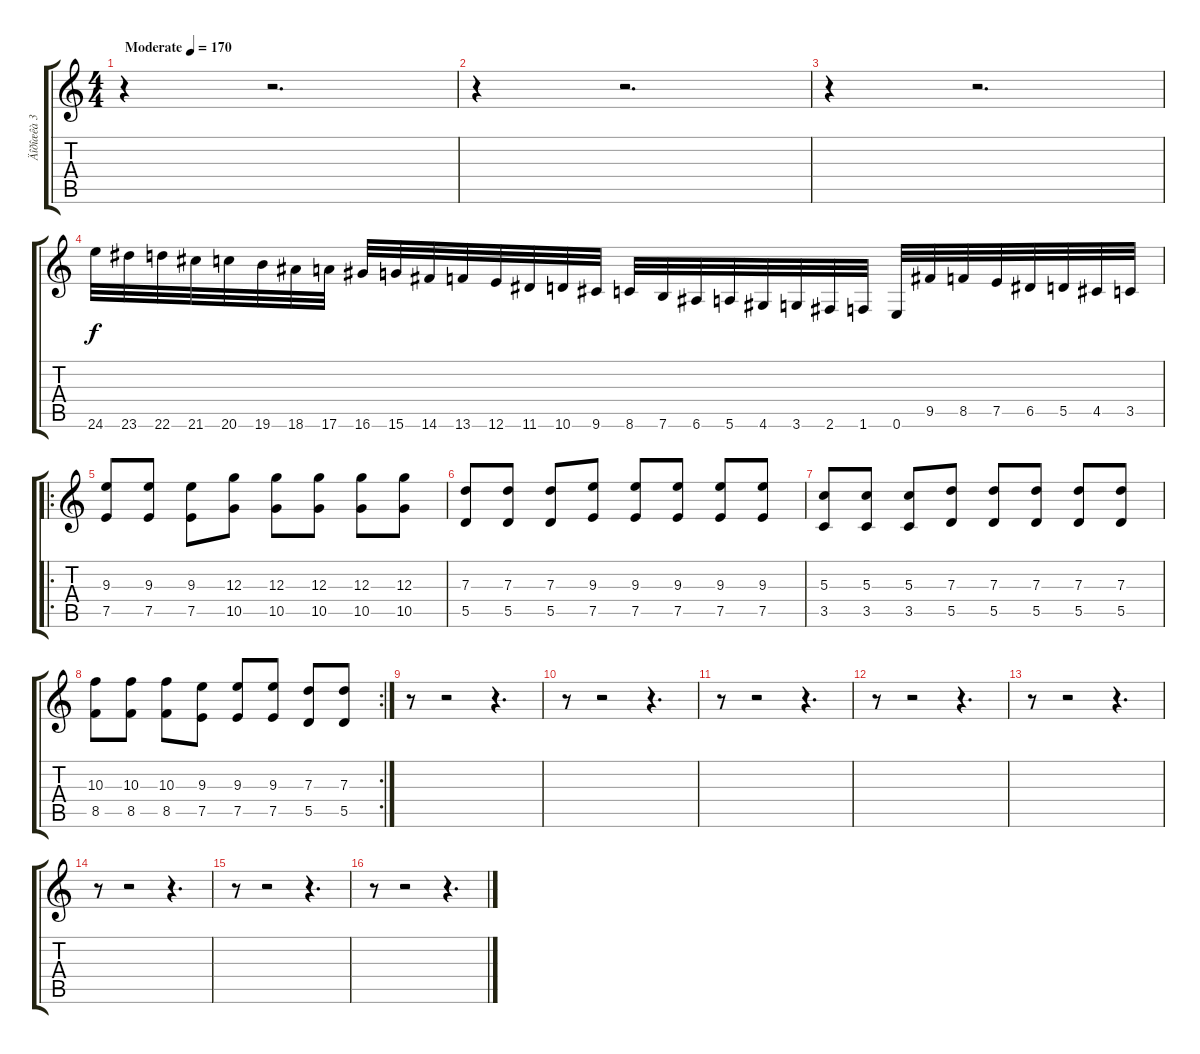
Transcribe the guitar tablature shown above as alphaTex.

\track ("Äîðîæêà 3" "Äîðîæêà 3") {instrument overdrivenguitar}
\staff {score tabs}
\tuning (E4 B3 G3 D3 A2 E2) {hide}
\ts (4 4)
\tempo (170 "Moderate")
\clef g2
\ks c
r.4{dy f instrument overdrivenguitar} r.2{d} |
r.4 r.2{d} |
r.4 r.2{d} |
24.6.32 23.6.32 22.6.32 21.6.32 20.6.32 19.6.32 18.6.32 17.6.32 16.6.32 15.6.32 14.6.32 13.6.32 12.6.32 11.6.32 10.6.32 9.6.32 8.6.32 7.6.32 6.6.32 5.6.32 4.6.32 3.6.32 2.6.32 1.6.32 0.6.32 9.5.32 8.5.32 7.5.32 6.5.32 5.5.32 4.5.32 3.5.32 |
\ro
(9.3 7.5).8 (9.3 7.5).8 (9.3 7.5).8 (12.3 10.5).8 (12.3 10.5).8 (12.3 10.5).8 (12.3 10.5).8 (12.3 10.5).8 |
(7.3 5.5).8 (7.3 5.5).8 (7.3 5.5).8 (9.3 7.5).8 (9.3 7.5).8 (9.3 7.5).8 (9.3 7.5).8 (9.3 7.5).8 |
(5.3 3.5).8 (5.3 3.5).8 (5.3 3.5).8 (7.3 5.5).8 (7.3 5.5).8 (7.3 5.5).8 (7.3 5.5).8 (7.3 5.5).8 |
\rc 2
(10.3 8.5).8 (10.3 8.5).8 (10.3 8.5).8 (9.3 7.5).8 (9.3 7.5).8 (9.3 7.5).8 (7.3 5.5).8 (7.3 5.5).8 |
r.8 r.2 r.4{d} |
r.8 r.2 r.4{d} |
r.8 r.2 r.4{d} |
r.8 r.2 r.4{d} |
r.8 r.2 r.4{d} |
r.8 r.2 r.4{d} |
r.8 r.2 r.4{d} |
r.8 r.2 r.4{d}
